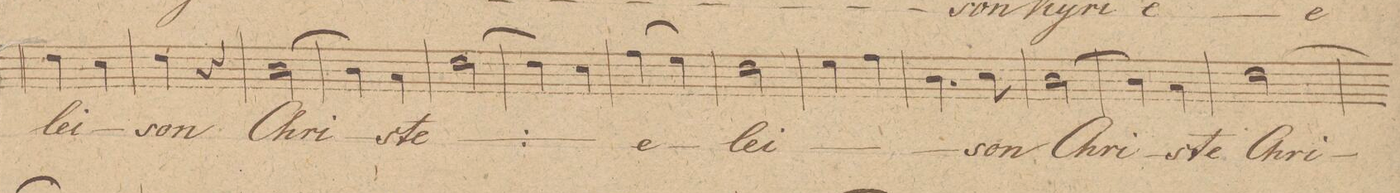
**kern	**text
*I"Tenore 2do	*
*clefC4	*
*k[]	*
*M2/4	*
4c\	-lei-
4B\	.
=21	=21
4c\	-son
4r	.
=22	=22
*2\right	*
[2A\	Chri-
=23	=23
4A\]	.
4G\	-ste
=24	=24
*	*ij
[2c\	Chri-
=25	=25
4c\]	.
4B\	-ste
*	*Xij
=26	=26
(4e\	e-
4d\)	.
=27	=27
2c\	-lei-
=28	=28
4d\	.
4e\	.
=29	=29
4.A\	.
8B\	-son
=30	=30
[2A\	Chr-
=31	=31
4A\]	.
4G/	-ste
=32	=32
[2c\	Chri-
=33	=33
4c\]	.
4B\	-ste
=34	=34
4e\	e-
4d\	.
=35	=35
2c\	-lei-
=36	=36
4d\	.
4e\	.
=37	=37
4.A\	.
8B\	.
=38	=38
[2A\	.
=39	=39
4A\]	.
4G#X\	.
=40	=40
4.A\	-son
(8B\	e-
=41	=41
4A\)	-lei-
4G#X\	.
=42	=42
4A\	-son
8r	.
8E/	e-
=43	=43
2F/	-lei-
=44	=44
4E/	-son
4r	.
=45	=45
*-	*-
